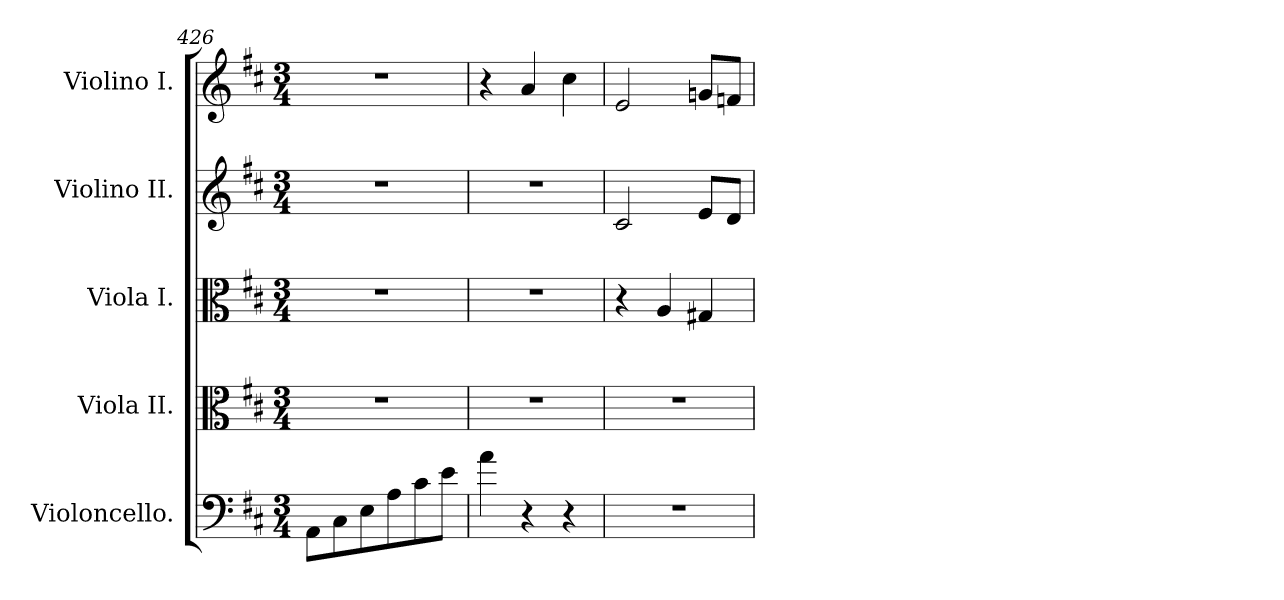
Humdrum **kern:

**kern	**kern	**kern	**kern	**kern
*part5	*part4	*part3	*part2	*part1
*staff5	*staff4	*staff3	*staff2	*staff1
*I"Violoncello.	*I"Viola II.	*I"Viola I.	*I"Violino II.	*I"Violino I.
*I'Vc	*I'Vla	*I'Vla	*I'Vln	*I'Vln
*clefF4	*clefC3	*clefC3	*clefG2	*clefG2
*k[f#c#]	*k[f#c#]	*k[f#c#]	*k[f#c#]	*k[f#c#]
*M3/4	*M3/4	*M3/4	*M3/4	*M3/4
=426	=426	=426	=426	=426
8AA\L	2.r	2.r	2.r	2.r
8C#\	.	.	.	.
8E\	.	.	.	.
8A\	.	.	.	.
8c#\	.	.	.	.
8e\J	.	.	.	.
=427	=427	=427	=427	=427
4a\	2.r	2.r	2.r	4r
4r	.	.	.	4a/
4r	.	.	.	4cc#\
=428	=428	=428	=428	=428
2.r	2.r	4r	2c#/	2e/
.	.	4A/	.	.
.	.	4G#X/	8e/L	8gn/L
.	.	.	8d/J	8fn/J
=	=	=	=	=
*-	*-	*-	*-	*-
